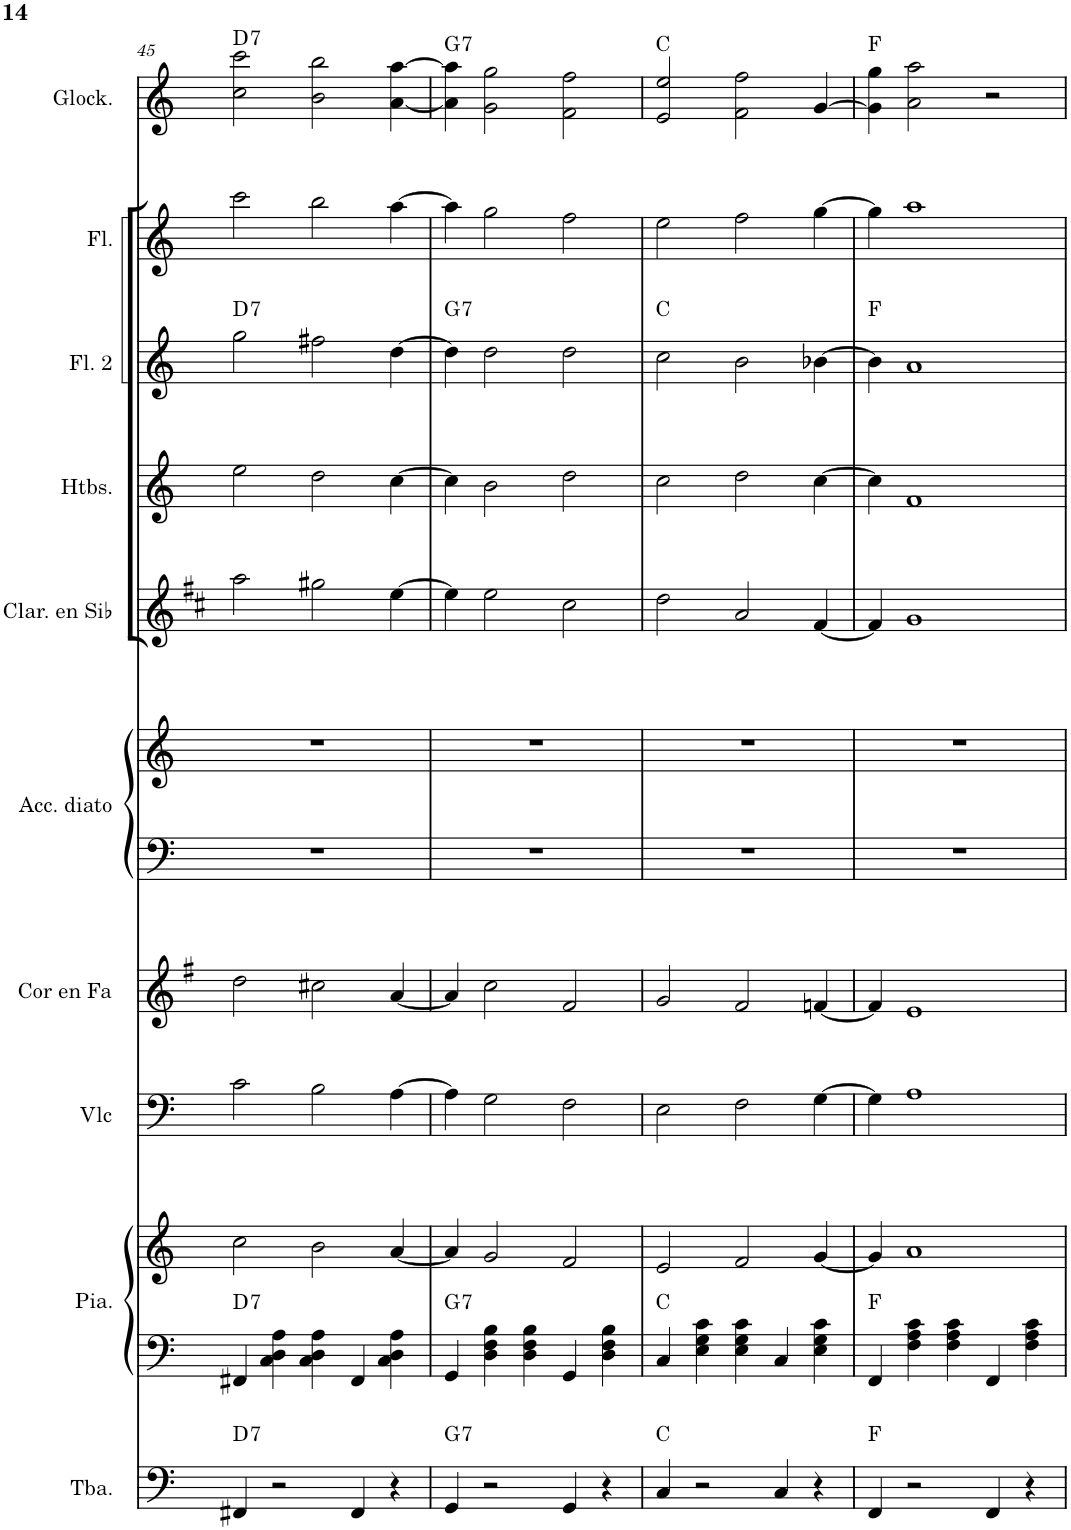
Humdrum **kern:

**kern	**harte	**kern	**kern	**harte	**kern	**kern	**kern	**kern	**kern	**kern	**kern	**harte	**kern	**kern	**harte
*part10	*part10	*part9	*part9	*part9	*part8	*part7	*part6	*part6	*part5	*part4	*part3	*part3	*part2	*part1	*part1
*staff12	*	*staff11	*staff10	*	*staff9	*staff8	*staff7	*staff6	*staff5	*staff4	*staff3	*	*staff2	*staff1	*
*I"Tuba	*	*I"Piano	*	*	*I"Violoncelle	*I"Cor en Fa	*I"Accordéon diatonique	*	*I"Clarinette en Sib	*I"Hautbois	*I"Flûte 2	*	*I"Flûte	*I"Glockenspiel	*
*I'Tba.	*	*I'Pia.	*	*	*I'Vlc	*I'Cor en Fa	*I'Acc. diato	*	*I'Clar. en Sib	*I'Htbs.	*I'Fl. 2	*	*I'Fl.	*I'Glock.	*
!!LO:PB:g=z
*clefF4	*	*clefF4	*clefG2	*	*clefF4	*clefG2	*clefF4	*clefG2	*clefG2	*clefG2	*clefG2	*	*clefG2	*clefG2	*
*	*	*	*	*	*	*Trd4c7	*	*	*Trd1c2	*	*	*	*	*Trd-14c-24	*
*k[]	*	*k[]	*k[]	*	*k[]	*k[f#]	*k[]	*k[]	*k[f#c#]	*k[]	*k[]	*	*k[]	*k[]	*
*M5/4	*	*M5/4	*M5/4	*	*M5/4	*M5/4	*M5/4	*M5/4	*M5/4	*M5/4	*M5/4	*	*M5/4	*M5/4	*
=45	=45	=45	=45	=45	=45	=45	=45	=45	=45	=45	=45	=45	=45	=45	=45
!	!LO:H:kt=7	!	!	!LO:H:kt=7	!	!	!	!	!	!	!	!LO:H:kt=7	!	!	!LO:H:kt=7
4FF#X/	D:7	4FF#X/	2cc\	D:7	2c\	2dd\	4%5r	4%5r	2aa\	2ee\	2gg\	D:7	2ccc\	2cc\ 2ccc\	D:7
2r	.	4C\ 4D\ 4A\	.	.	.	.	.	.	.	.	.	.	.	.	.
.	.	4C\ 4D\ 4A\	2b\	.	2B\	2cc#X\	.	.	2gg#X\	2dd\	2ff#X\	.	2bb\	2b\ 2bb\	.
4FF#/	.	4FF#/	.	.	.	.	.	.	.	.	.	.	.	.	.
4r	.	4C\ 4D\ 4A\	[4a/	.	[4A\	[4a/	.	.	[4ee\	[4cc\	[4dd\	.	[4aa\	[4a\ [4aa\	.
=46	=46	=46	=46	=46	=46	=46	=46	=46	=46	=46	=46	=46	=46	=46	=46
!	!LO:H:kt=7	!	!	!LO:H:kt=7	!	!	!	!	!	!	!	!LO:H:kt=7	!	!	!LO:H:kt=7
4GG/	G:7	4GG/	4a/]	G:7	4A\]	4a/]	4%5r	4%5r	4ee\]	4cc\]	4dd\]	G:7	4aa\]	4a\] 4aa\]	G:7
2r	.	4D\ 4F\ 4B\	2g/	.	2G\	2cc\	.	.	2ee\	2b\	2dd\	.	2gg\	2g\ 2gg\	.
.	.	4D\ 4F\ 4B\	.	.	.	.	.	.	.	.	.	.	.	.	.
4GG/	.	4GG/	2f/	.	2F\	2f#/	.	.	2cc#\	2dd\	2dd\	.	2ff\	2f\ 2ff\	.
4r	.	4D\ 4F\ 4B\	.	.	.	.	.	.	.	.	.	.	.	.	.
=47	=47	=47	=47	=47	=47	=47	=47	=47	=47	=47	=47	=47	=47	=47	=47
4C/	C:maj	4C/	2e/	C:maj	2E\	2g/	4%5r	4%5r	2dd\	2cc\	2cc\	C:maj	2ee\	2e/ 2ee/	C:maj
2r	.	4E\ 4G\ 4c\	.	.	.	.	.	.	.	.	.	.	.	.	.
.	.	4E\ 4G\ 4c\	2f/	.	2F\	2f#/	.	.	2a/	2dd\	2b\	.	2ff\	2f\ 2ff\	.
4C/	.	4C/	.	.	.	.	.	.	.	.	.	.	.	.	.
4r	.	4E\ 4G\ 4c\	[4g/	.	[4G\	[4fn/	.	.	[4f#/	[4cc\	[4b-X\	.	[4gg\	[4g/	.
=48	=48	=48	=48	=48	=48	=48	=48	=48	=48	=48	=48	=48	=48	=48	=48
4FF/	F:maj	4FF/	4g/]	F:maj	4G\]	4f/]	4%5r	4%5r	4f#/]	4cc\]	4b-\]	F:maj	4gg\]	4g\] 4gg\	F:maj
2r	.	4F\ 4A\ 4c\	1a	.	1A	1e	.	.	1g	1f	1a	.	1aa	2a\ 2aa\	.
.	.	4F\ 4A\ 4c\	.	.	.	.	.	.	.	.	.	.	.	.	.
4FF/	.	4FF/	.	.	.	.	.	.	.	.	.	.	.	2r	.
4r	.	4F\ 4A\ 4c\	.	.	.	.	.	.	.	.	.	.	.	.	.
=	=	=	=	=	=	=	=	=	=	=	=	=	=	=	=
*-	*-	*-	*-	*-	*-	*-	*-	*-	*-	*-	*-	*-	*-	*-	*-
